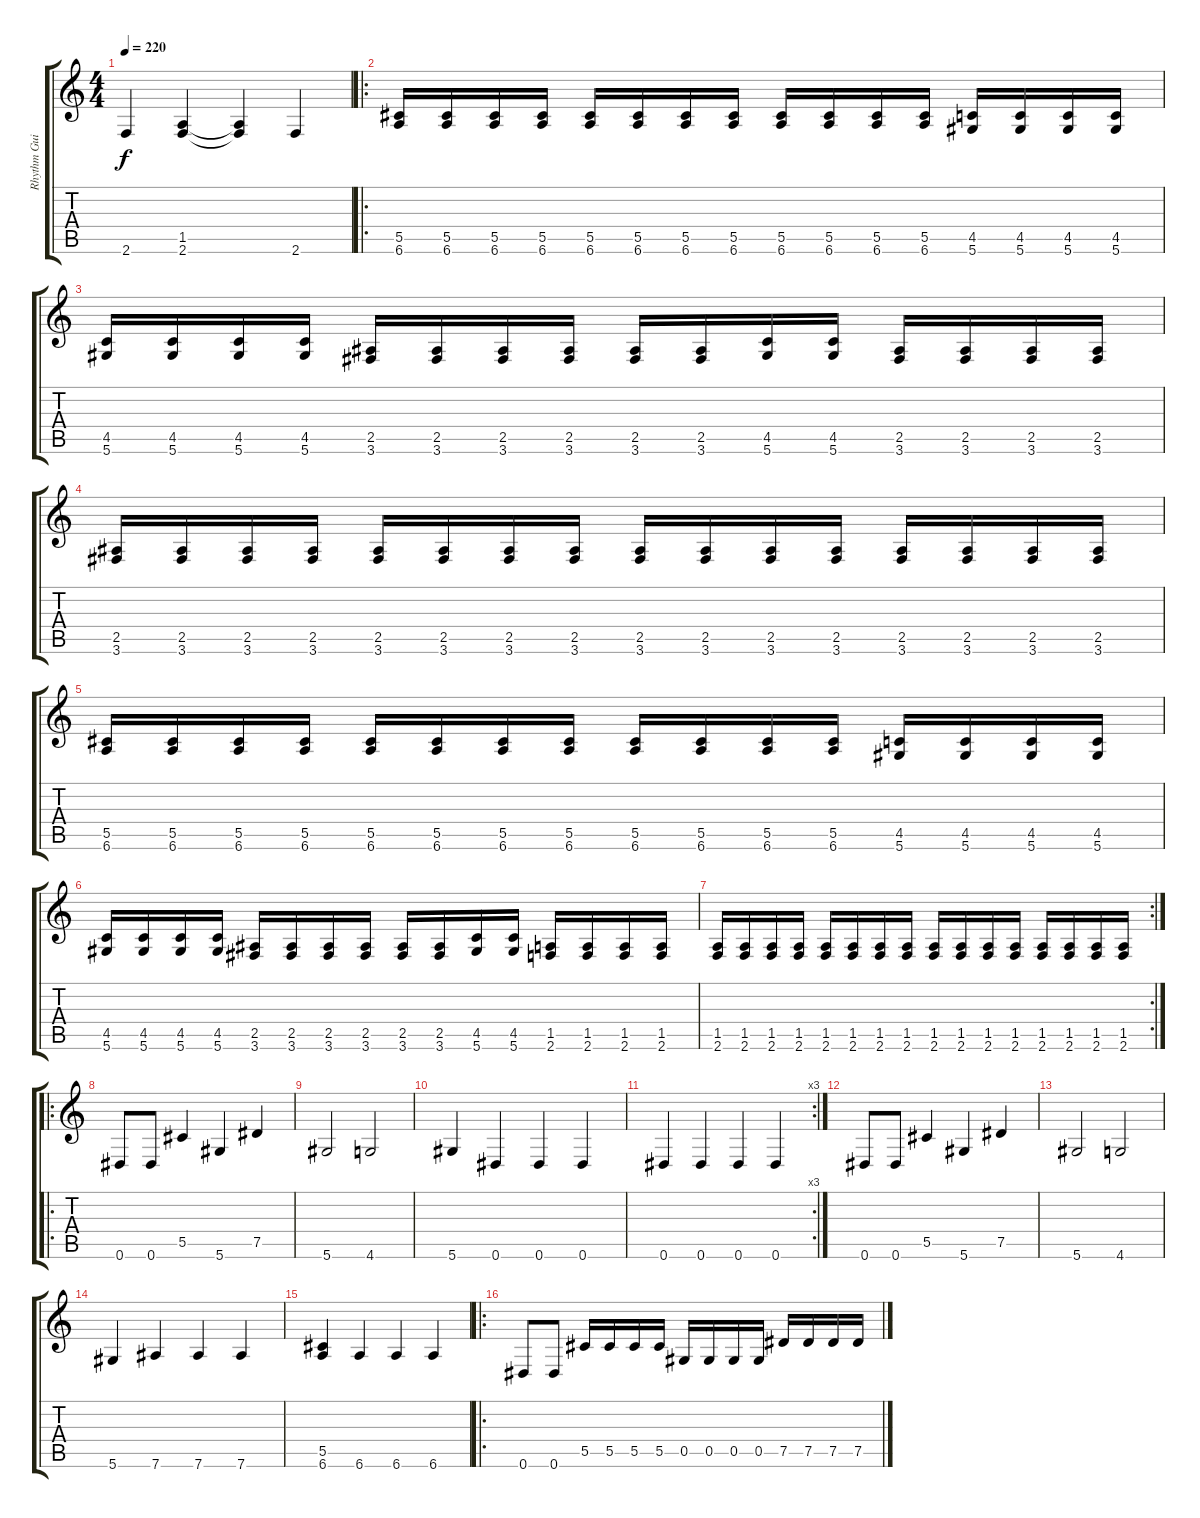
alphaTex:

\track ("Rhythm Guitar II" "Rhythm Gui") {instrument distortionguitar}
\staff {score tabs}
\tuning (Eb4 Bb3 Gb3 Db3 Ab2 Eb2) {hide}
\ts (4 4)
\tempo 220
\clef g2
\ks c
2.6.4{dy f} (1.5 2.6).4 (1.5{t} 2.6{t}).4 2.6.4 |
\ro
(5.5 6.6).16 (5.5 6.6).16 (5.5 6.6).16 (5.5 6.6).16 (5.5 6.6).16 (5.5 6.6).16 (5.5 6.6).16 (5.5 6.6).16 (5.5 6.6).16 (5.5 6.6).16 (5.5 6.6).16 (5.5 6.6).16 (4.5 5.6).16 (4.5 5.6).16 (4.5 5.6).16 (4.5 5.6).16 |
(4.5 5.6).16 (4.5 5.6).16 (4.5 5.6).16 (4.5 5.6).16 (2.5 3.6).16 (2.5 3.6).16 (2.5 3.6).16 (2.5 3.6).16 (2.5 3.6).16 (2.5 3.6).16 (4.5 5.6).16 (4.5 5.6).16 (2.5 3.6).16 (2.5 3.6).16 (2.5 3.6).16 (2.5 3.6).16 |
(2.5 3.6).16 (2.5 3.6).16 (2.5 3.6).16 (2.5 3.6).16 (2.5 3.6).16 (2.5 3.6).16 (2.5 3.6).16 (2.5 3.6).16 (2.5 3.6).16 (2.5 3.6).16 (2.5 3.6).16 (2.5 3.6).16 (2.5 3.6).16 (2.5 3.6).16 (2.5 3.6).16 (2.5 3.6).16 |
(5.5 6.6).16 (5.5 6.6).16 (5.5 6.6).16 (5.5 6.6).16 (5.5 6.6).16 (5.5 6.6).16 (5.5 6.6).16 (5.5 6.6).16 (5.5 6.6).16 (5.5 6.6).16 (5.5 6.6).16 (5.5 6.6).16 (4.5 5.6).16 (4.5 5.6).16 (4.5 5.6).16 (4.5 5.6).16 |
(4.5 5.6).16 (4.5 5.6).16 (4.5 5.6).16 (4.5 5.6).16 (2.5 3.6).16 (2.5 3.6).16 (2.5 3.6).16 (2.5 3.6).16 (2.5 3.6).16 (2.5 3.6).16 (4.5 5.6).16 (4.5 5.6).16 (1.5 2.6).16 (1.5 2.6).16 (1.5 2.6).16 (1.5 2.6).16 |
\rc 2
(1.5 2.6).16 (1.5 2.6).16 (1.5 2.6).16 (1.5 2.6).16 (1.5 2.6).16 (1.5 2.6).16 (1.5 2.6).16 (1.5 2.6).16 (1.5 2.6).16 (1.5 2.6).16 (1.5 2.6).16 (1.5 2.6).16 (1.5 2.6).16 (1.5 2.6).16 (1.5 2.6).16 (1.5 2.6).16 |
\ro
0.6.8 0.6.8 5.5.4 5.6.4 7.5.4 |
5.6.2 4.6.2 |
5.6.4 0.6.4 0.6.4 0.6.4 |
\rc 3
0.6.4 0.6.4 0.6.4 0.6.4 |
0.6.8 0.6.8 5.5.4 5.6.4 7.5.4 |
5.6.2 4.6.2 |
5.6.4 7.6.4 7.6.4 7.6.4 |
(5.5 6.6).4 6.6.4 6.6.4 6.6.4 |
\ro
0.6.8 0.6.8 5.5.16 5.5.16 5.5.16 5.5.16 0.5.16 0.5.16 0.5.16 0.5.16 7.5.16 7.5.16 7.5.16 7.5.16
